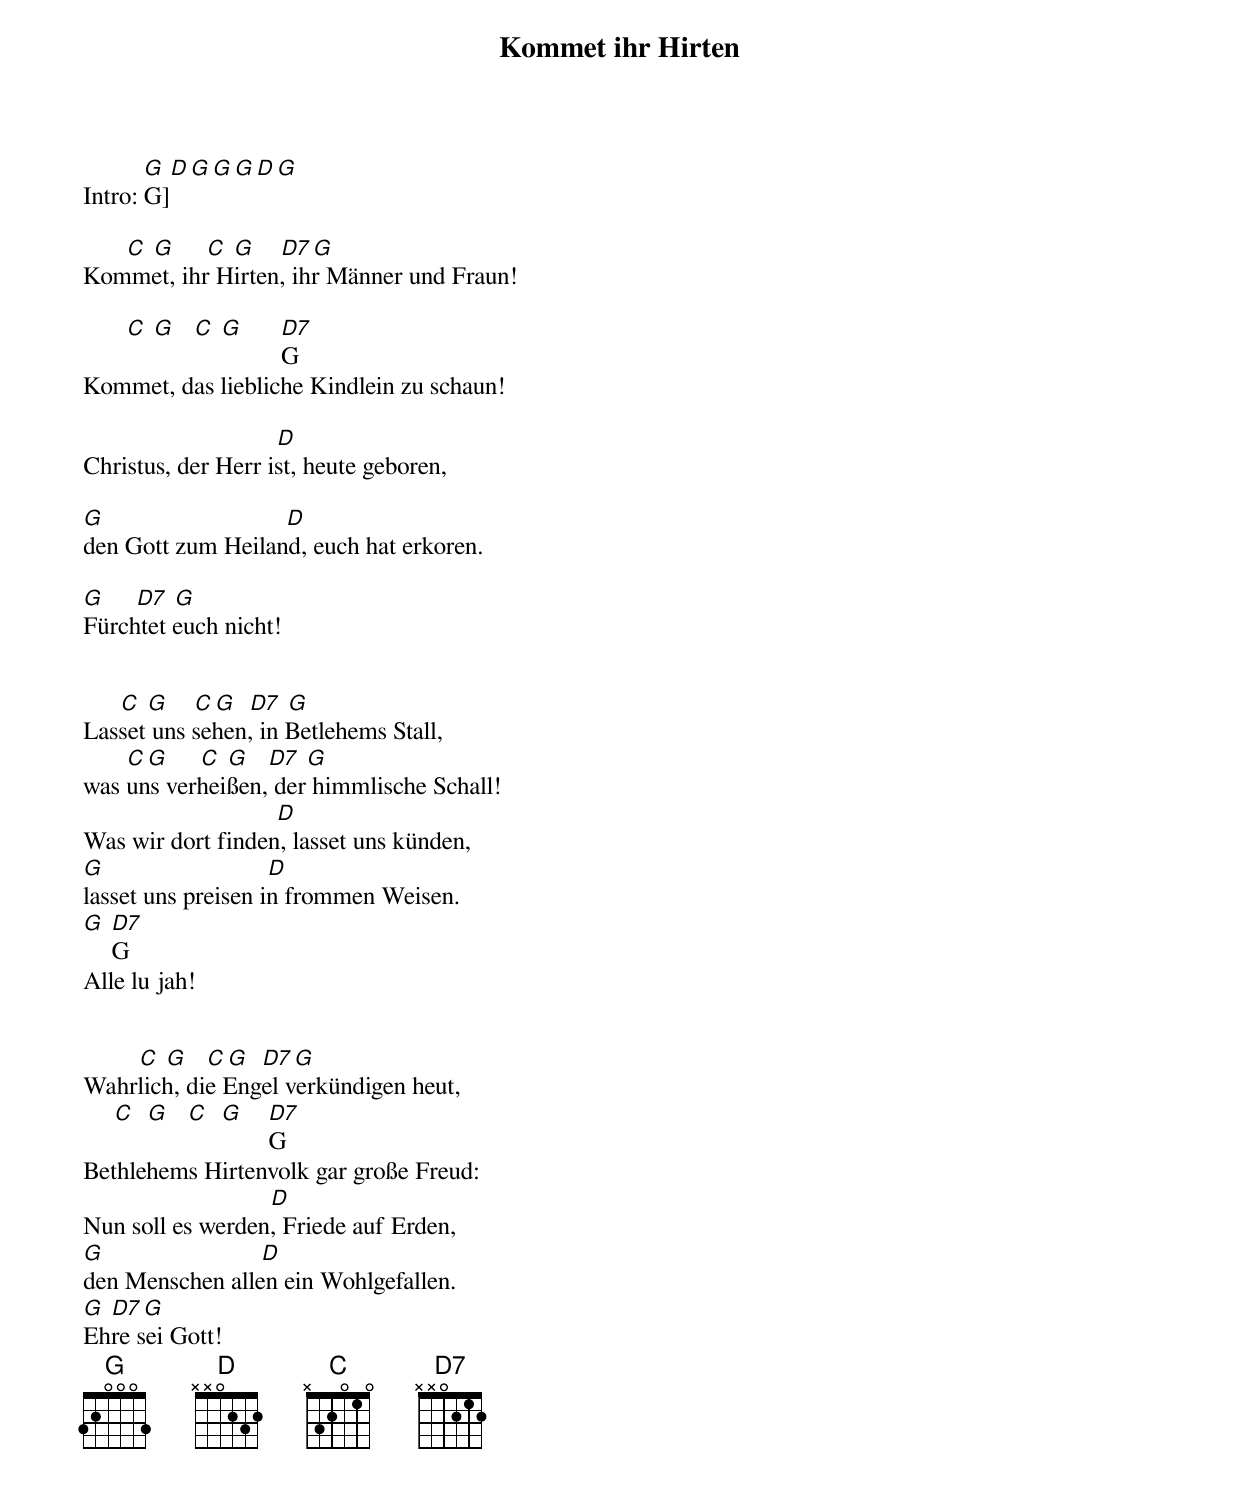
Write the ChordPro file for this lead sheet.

{title: Kommet ihr Hirten}

Intro: [G]G][D][G][G][G][D][G]

       [C] [G]     [C] [G]    [D7][G]
Kommet, ihr Hirten, ihr Männer und Fraun!

       [C] [G]   [C] [G]      [D7]G
Kommet, das liebliche Kindlein zu schaun!

                               [D]
Christus, der Herr ist, heute geboren,

[G]                             [D]
den Gott zum Heiland, euch hat erkoren.

[G]     [D7] [G]
Fürchtet euch nicht!


      [C] [G]    [C][G]  [D7] [G]
Lasset uns sehen, in Betlehems Stall,
       [C][G]     [C] [G]   [D7] [G]
was uns verheißen, der himmlische Schall!
                               [D]
Was wir dort finden, lasset uns künden,
[G]                          [D]
lasset uns preisen in frommen Weisen.
[G] [D7]G
Alle lu jah!


         [C] [G]   [C][G]  [D7][G]
Wahrlich, die Engel verkündigen heut,
     [C]  [G]   [C]  [G]    [D7]G
Bethlehems Hirtenvolk gar große Freud:
                              [D]
Nun soll es werden, Friede auf Erden,
[G]                         [D]
den Menschen allen ein Wohlgefallen.
[G] [D7][G]
Ehre sei Gott!
